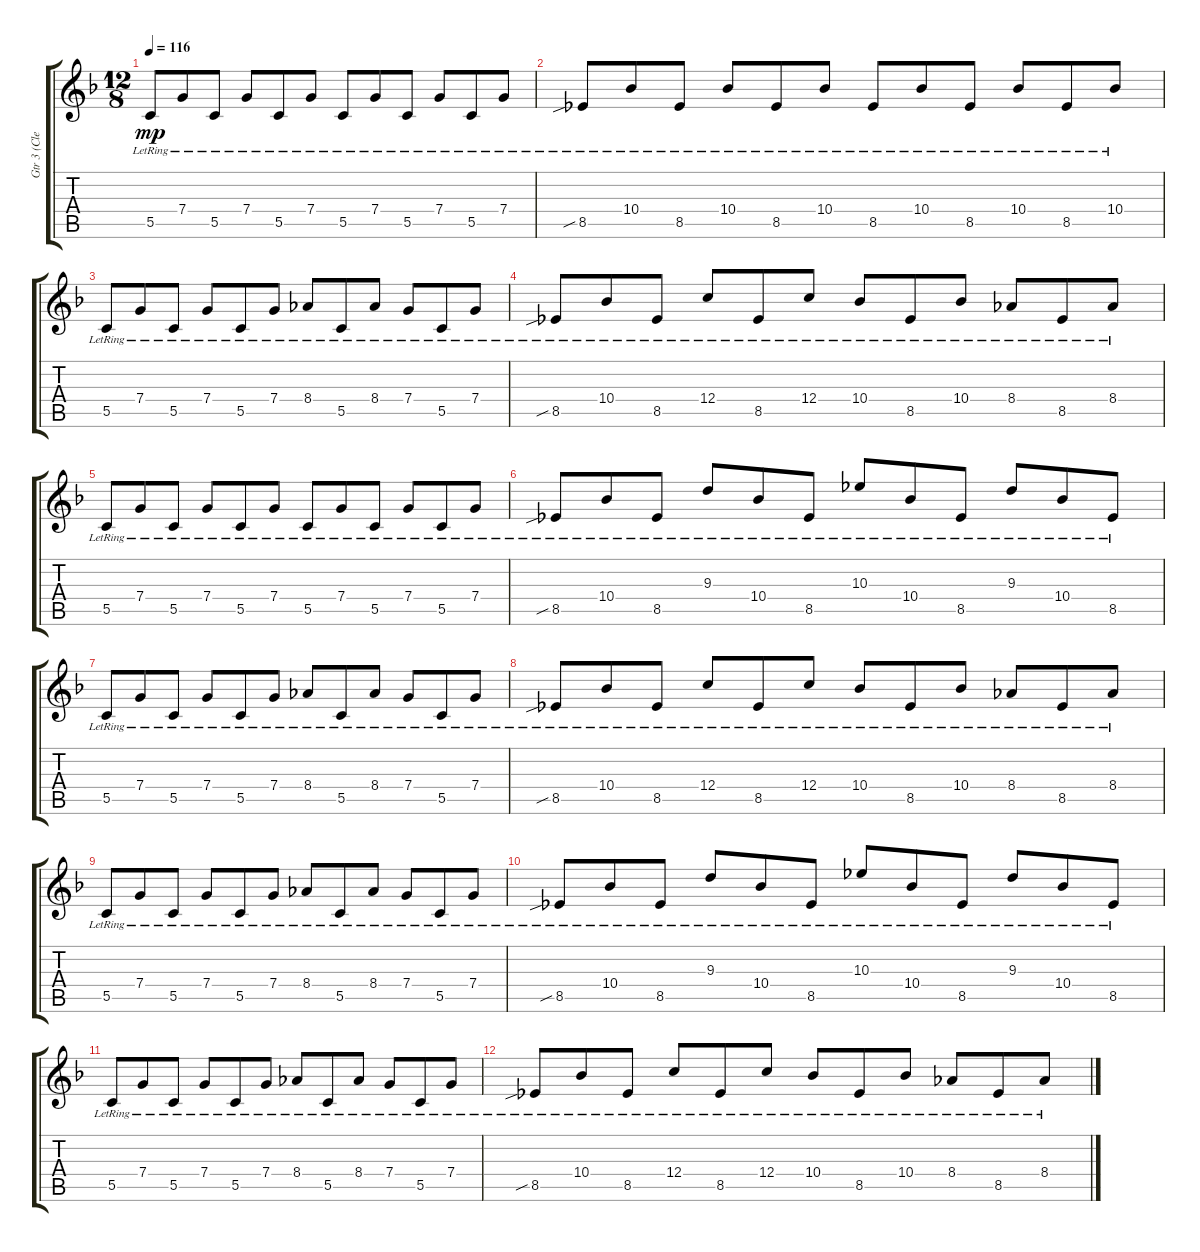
\track ("Gtr 3 (Clean)" "Gtr 3 (Cle") {instrument electricguitarclean}
\staff {score tabs}
\tuning (D4 A3 F3 C3 G2 C2) {hide}
\ts (12 8)
\tempo 116
\clef g2
\ks f
5.5{lr}.8{dy mp} 7.4{lr}.8 5.5{lr}.8 7.4{lr}.8 5.5{lr}.8 7.4{lr}.8 5.5{lr}.8 7.4{lr}.8 5.5{lr}.8 7.4{lr}.8 5.5{lr}.8 7.4{lr}.8 |
8.5{sib lr}.8 10.4{lr}.8 8.5{lr}.8 10.4{lr}.8 8.5{lr}.8 10.4{lr}.8 8.5{lr}.8 10.4{lr}.8 8.5{lr}.8 10.4{lr}.8 8.5{lr}.8 10.4{lr}.8 |
5.5{lr}.8 7.4{lr}.8 5.5{lr}.8 7.4{lr}.8 5.5{lr}.8 7.4{lr}.8 8.4{lr}.8 5.5{lr}.8 8.4{lr}.8 7.4{lr}.8 5.5{lr}.8 7.4{lr}.8 |
8.5{sib lr}.8 10.4{lr}.8 8.5{lr}.8 12.4{lr}.8 8.5{lr}.8 12.4{lr}.8 10.4{lr}.8 8.5{lr}.8 10.4{lr}.8 8.4{lr}.8 8.5{lr}.8 8.4{lr}.8 |
5.5{lr}.8 7.4{lr}.8 5.5{lr}.8 7.4{lr}.8 5.5{lr}.8 7.4{lr}.8 5.5{lr}.8 7.4{lr}.8 5.5{lr}.8 7.4{lr}.8 5.5{lr}.8 7.4{lr}.8 |
8.5{sib lr}.8 10.4{lr}.8 8.5{lr}.8 9.3{lr}.8 10.4{lr}.8 8.5{lr}.8 10.3{lr}.8 10.4{lr}.8 8.5{lr}.8 9.3{lr}.8 10.4{lr}.8 8.5{lr}.8 |
5.5{lr}.8 7.4{lr}.8 5.5{lr}.8 7.4{lr}.8 5.5{lr}.8 7.4{lr}.8 8.4{lr}.8 5.5{lr}.8 8.4{lr}.8 7.4{lr}.8 5.5{lr}.8 7.4{lr}.8 |
8.5{sib lr}.8 10.4{lr}.8 8.5{lr}.8 12.4{lr}.8 8.5{lr}.8 12.4{lr}.8 10.4{lr}.8 8.5{lr}.8 10.4{lr}.8 8.4{lr}.8 8.5{lr}.8 8.4{lr}.8 |
5.5{lr}.8 7.4{lr}.8 5.5{lr}.8 7.4{lr}.8 5.5{lr}.8 7.4{lr}.8 8.4{lr}.8 5.5{lr}.8 8.4{lr}.8 7.4{lr}.8 5.5{lr}.8 7.4{lr}.8 |
8.5{sib lr}.8 10.4{lr}.8 8.5{lr}.8 9.3{lr}.8 10.4{lr}.8 8.5{lr}.8 10.3{lr}.8 10.4{lr}.8 8.5{lr}.8 9.3{lr}.8 10.4{lr}.8 8.5{lr}.8 |
5.5{lr}.8 7.4{lr}.8 5.5{lr}.8 7.4{lr}.8 5.5{lr}.8 7.4{lr}.8 8.4{lr}.8 5.5{lr}.8 8.4{lr}.8 7.4{lr}.8 5.5{lr}.8 7.4{lr}.8 |
8.5{sib lr}.8 10.4{lr}.8 8.5{lr}.8 12.4{lr}.8 8.5{lr}.8 12.4{lr}.8 10.4{lr}.8 8.5{lr}.8 10.4{lr}.8 8.4{lr}.8 8.5{lr}.8 8.4{lr}.8
